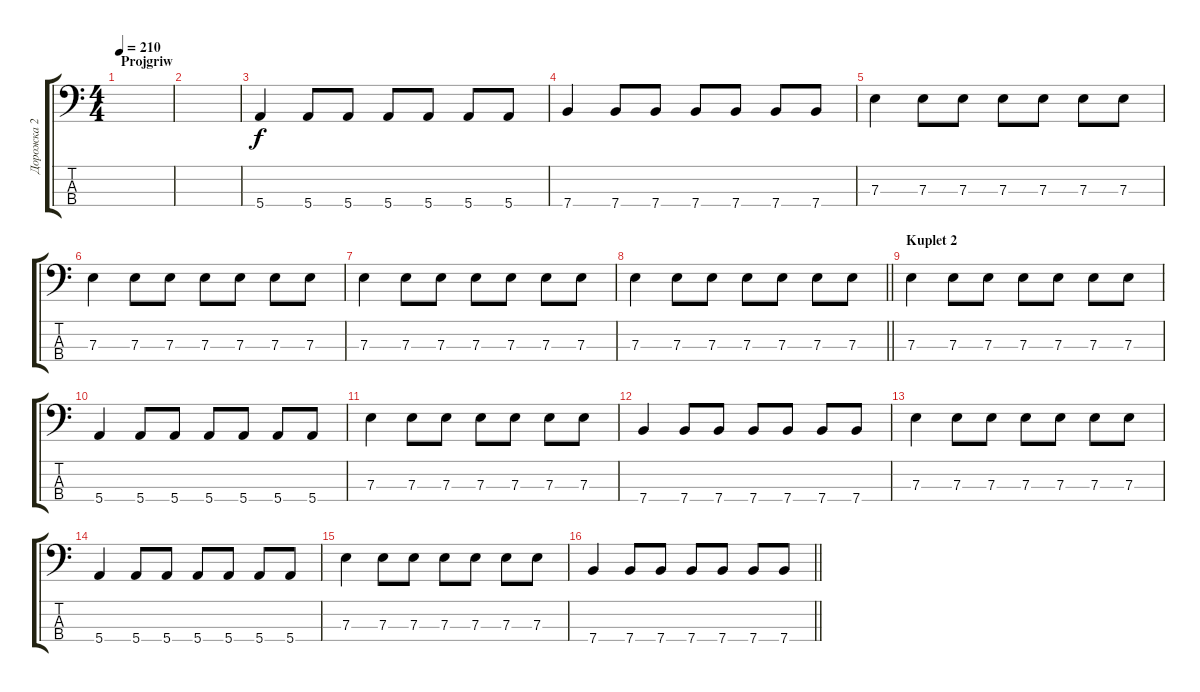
\track ("Дорожка 2" "Дорожка 2") {instrument electricbassfinger}
\staff {score tabs}
\tuning (G2 D2 A1 E1) {hide}
\ts (4 4)
\section ("" "Projgriw")
\tempo 210
\clef f4
\ks c
|
|
5.4.4 5.4.8 5.4.8 5.4.8 5.4.8 5.4.8 5.4.8 |
7.4.4 7.4.8 7.4.8 7.4.8 7.4.8 7.4.8 7.4.8 |
7.3.4 7.3.8 7.3.8 7.3.8 7.3.8 7.3.8 7.3.8 |
7.3.4 7.3.8 7.3.8 7.3.8 7.3.8 7.3.8 7.3.8 |
7.3.4 7.3.8 7.3.8 7.3.8 7.3.8 7.3.8 7.3.8 |
\barLineRight lightlight
7.3.4 7.3.8 7.3.8 7.3.8 7.3.8 7.3.8 7.3.8 |
\section ("" "Kuplet 2")
7.3.4 7.3.8 7.3.8 7.3.8 7.3.8 7.3.8 7.3.8 |
5.4.4 5.4.8 5.4.8 5.4.8 5.4.8 5.4.8 5.4.8 |
7.3.4 7.3.8 7.3.8 7.3.8 7.3.8 7.3.8 7.3.8 |
7.4.4 7.4.8 7.4.8 7.4.8 7.4.8 7.4.8 7.4.8 |
7.3.4 7.3.8 7.3.8 7.3.8 7.3.8 7.3.8 7.3.8 |
5.4.4 5.4.8 5.4.8 5.4.8 5.4.8 5.4.8 5.4.8 |
7.3.4 7.3.8 7.3.8 7.3.8 7.3.8 7.3.8 7.3.8 |
\barLineRight lightlight
7.4.4 7.4.8 7.4.8 7.4.8 7.4.8 7.4.8 7.4.8
